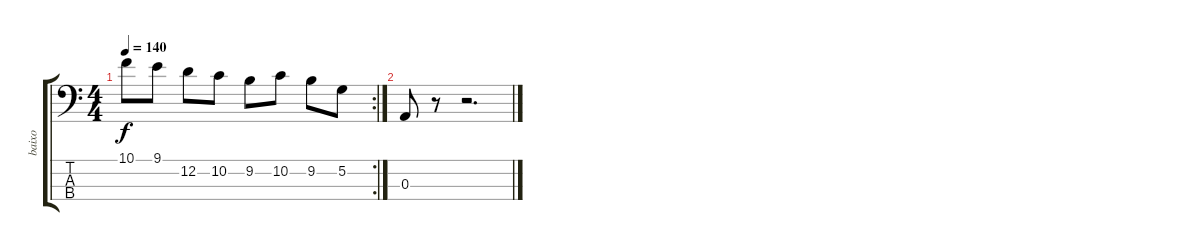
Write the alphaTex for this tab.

\track ("baixo" "baixo") {instrument electricbassfinger}
\staff {score tabs}
\tuning (G2 D2 A1 E1) {hide}
\rc 2
\ts (4 4)
\tempo 140
\clef f4
\ks c
10.1.8{dy f} 9.1.8 12.2.8 10.2.8 9.2.8 10.2.8 9.2.8 5.2.8 |
0.3.8 r.8 r.2{d}
